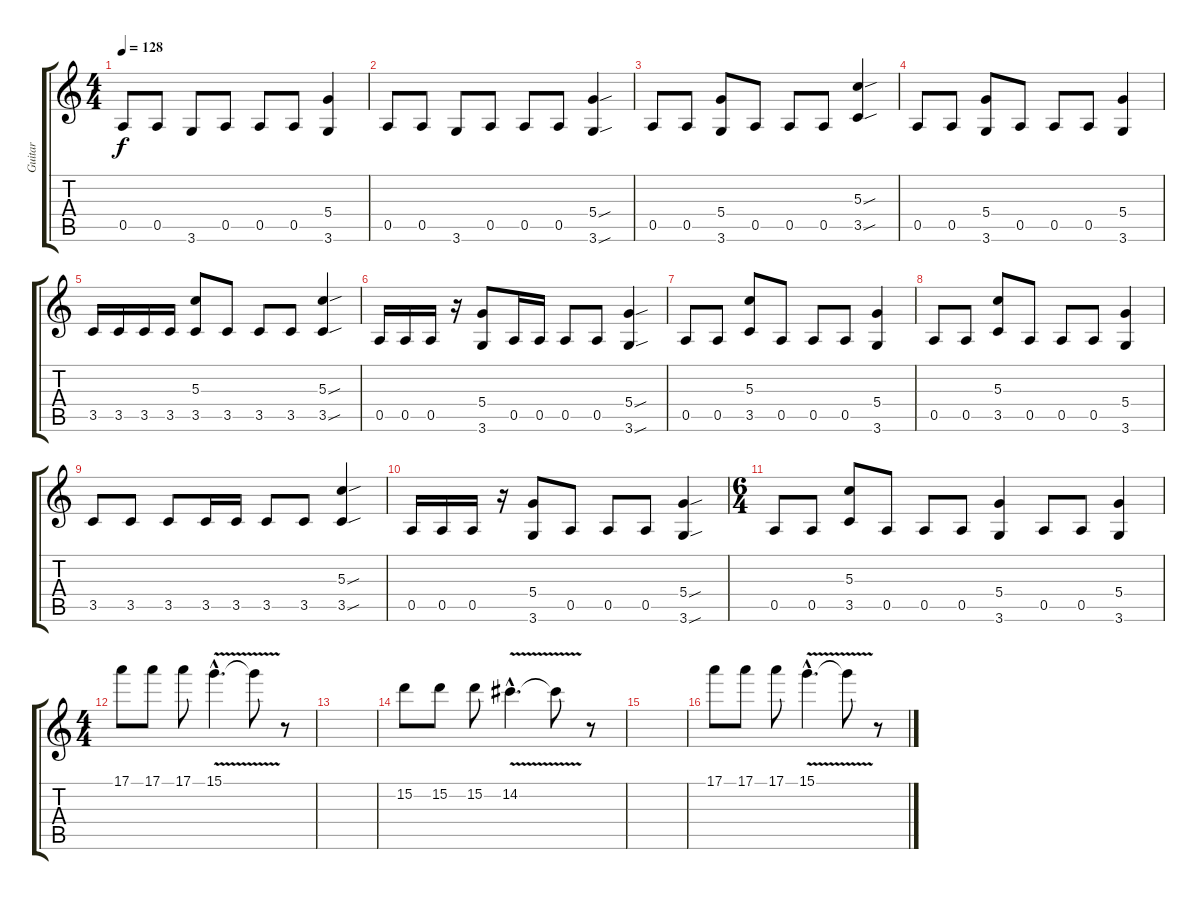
\track ("Guitar" "Guitar") {instrument overdrivenguitar}
\staff {score tabs}
\tuning (E4 B3 G3 D3 A2 E2) {hide}
\ts (4 4)
\tempo 128
\clef g2
\ks c
0.5.8{dy f instrument overdrivenguitar} 0.5.8 3.6.8 0.5.8 0.5.8 0.5.8 (5.4 3.6).4 |
0.5.8 0.5.8 3.6.8 0.5.8 0.5.8 0.5.8 (5.4{sou} 3.6{sou}).4 |
0.5.8 0.5.8 (5.4 3.6).8 0.5.8 0.5.8 0.5.8 (5.3{sou} 3.5{sou}).4 |
0.5.8 0.5.8 (5.4 3.6).8 0.5.8 0.5.8 0.5.8 (5.4 3.6).4 |
3.5.16 3.5.16 3.5.16 3.5.16 (5.3 3.5).8 3.5.8 3.5.8 3.5.8 (5.3{sou} 3.5{sou}).4 |
0.5.16 0.5.16 0.5.16 r.16 (5.4 3.6).8 0.5.16 0.5.16 0.5.8 0.5.8 (5.4{sou} 3.6{sou}).4 |
0.5.8 0.5.8 (5.3 3.5).8 0.5.8 0.5.8 0.5.8 (5.4 3.6).4 |
0.5.8 0.5.8 (5.3 3.5).8 0.5.8 0.5.8 0.5.8 (5.4 3.6).4 |
3.5.8 3.5.8 3.5.8 3.5.16 3.5.16 3.5.8 3.5.8 (5.3{sou} 3.5{sou}).4 |
0.5.16 0.5.16 0.5.16 r.16 (5.4 3.6).8 0.5.8 0.5.8 0.5.8 (5.4{sou} 3.6{sou}).4 |
\ts (6 4)
0.5.8 0.5.8 (5.3 3.5).8 0.5.8 0.5.8 0.5.8 (5.4 3.6).4 0.5.8 0.5.8 (5.4 3.6).4 |
\ts (4 4)
17.1.8 17.1.8 17.1.8 15.1{v hac}.4{d} 15.1{t}.8 r.8 |
|
15.2.8 15.2.8 15.2.8 14.2{v hac}.4{d} 14.2{t}.8 r.8 |
|
17.1.8 17.1.8 17.1.8 15.1{v hac}.4{d} 15.1{t}.8 r.8
